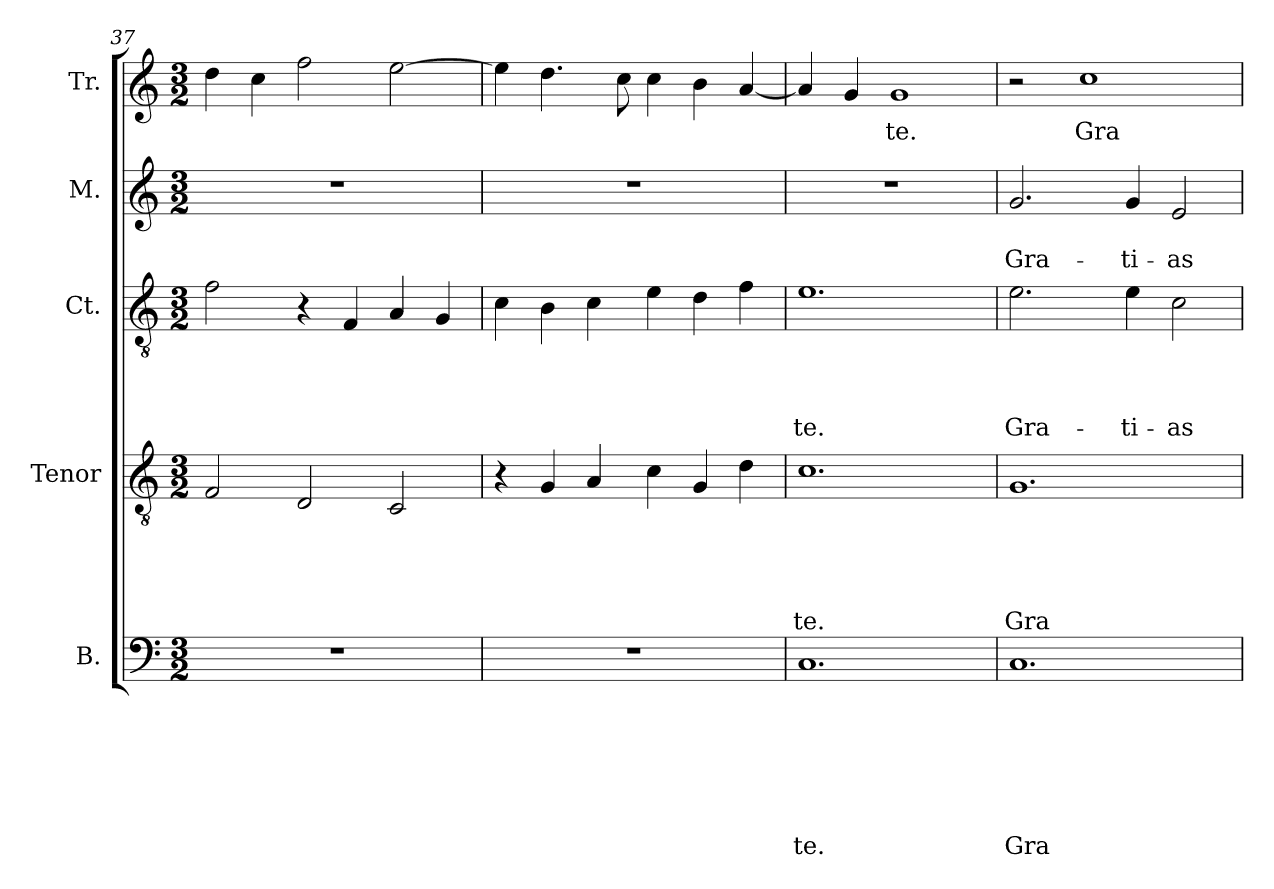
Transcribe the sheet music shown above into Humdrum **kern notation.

**kern	**text	**text	**text	**text	**text	**text	**text	**kern	**text	**text	**text	**text	**text	**kern	**text	**text	**text	**text	**kern	**text	**text	**kern	**text
*part5	*part5	*part5	*part5	*part5	*part5	*part5	*part5	*part4	*part4	*part4	*part4	*part4	*part4	*part3	*part3	*part3	*part3	*part3	*part2	*part2	*part2	*part1	*part1
*staff5	*staff5	*staff5	*staff5	*staff5	*staff5	*staff5	*staff5	*staff4	*staff4	*staff4	*staff4	*staff4	*staff4	*staff3	*staff3	*staff3	*staff3	*staff3	*staff2	*staff2	*staff2	*staff1	*staff1
*I"B.	*	*	*	*	*	*	*	*I"Tenor	*	*	*	*	*	*I"Ct.	*	*	*	*	*I"M.	*	*	*I"Tr.	*
*I'B.	*	*	*	*	*	*	*	*I'T.	*	*	*	*	*	*I'Ct.	*	*	*	*	*I'M.	*	*	*I'Tr.	*
*clefF4	*	*	*	*	*	*	*	*clefGv2	*	*	*	*	*	*clefGv2	*	*	*	*	*clefG2	*	*	*clefG2	*
*k[]	*	*	*	*	*	*	*	*k[]	*	*	*	*	*	*k[]	*	*	*	*	*k[]	*	*	*k[]	*
*C:	*	*	*	*	*	*	*	*C:	*	*	*	*	*	*C:	*	*	*	*	*C:	*	*	*C:	*
*M3/2	*	*	*	*	*	*	*	*M3/2	*	*	*	*	*	*M3/2	*	*	*	*	*M3/2	*	*	*M3/2	*
=37	=37	=37	=37	=37	=37	=37	=37	=37	=37	=37	=37	=37	=37	=37	=37	=37	=37	=37	=37	=37	=37	=37	=37
1.r	.	.	.	.	.	.	.	2F/	.	.	.	.	.	2f\	.	.	.	.	1.r	.	.	4dd\	.
.	.	.	.	.	.	.	.	.	.	.	.	.	.	.	.	.	.	.	.	.	.	4cc\	.
.	.	.	.	.	.	.	.	2D/	.	.	.	.	.	4r	.	.	.	.	.	.	.	2ff\	.
.	.	.	.	.	.	.	.	.	.	.	.	.	.	4F/	.	.	.	.	.	.	.	.	.
.	.	.	.	.	.	.	.	2C/	.	.	.	.	.	4A/	.	.	.	.	.	.	.	[>2ee\	.
.	.	.	.	.	.	.	.	.	.	.	.	.	.	4G/	.	.	.	.	.	.	.	.	.
=38	=38	=38	=38	=38	=38	=38	=38	=38	=38	=38	=38	=38	=38	=38	=38	=38	=38	=38	=38	=38	=38	=38	=38
1.r	.	.	.	.	.	.	.	4r	.	.	.	.	.	4c\	.	.	.	.	1.r	.	.	4ee\]	.
.	.	.	.	.	.	.	.	4G/	.	.	.	.	.	4B\	.	.	.	.	.	.	.	4.dd\	.
.	.	.	.	.	.	.	.	4A/	.	.	.	.	.	4c\	.	.	.	.	.	.	.	.	.
.	.	.	.	.	.	.	.	.	.	.	.	.	.	.	.	.	.	.	.	.	.	8cc\	.
.	.	.	.	.	.	.	.	4c\	.	.	.	.	.	4e\	.	.	.	.	.	.	.	4cc\	.
.	.	.	.	.	.	.	.	4G/	.	.	.	.	.	4d\	.	.	.	.	.	.	.	4b\	.
.	.	.	.	.	.	.	.	4d\	.	.	.	.	.	4f\	.	.	.	.	.	.	.	[>4a/	.
!!LO:PB:g=z
=39	=39	=39	=39	=39	=39	=39	=39	=39	=39	=39	=39	=39	=39	=39	=39	=39	=39	=39	=39	=39	=39	=39	=39
!	!	!	!	!	!	!	!LO:LY:b	!	!	!	!	!	!LO:LY:b	!	!	!	!	!LO:LY:b	!LO:N:vis=1	!	!	!	!
1.C	.	.	.	.	.	.	te.	1.c	.	.	.	.	te.	1.e	.	.	.	te.	1.r	.	.	4a/]	.
.	.	.	.	.	.	.	.	.	.	.	.	.	.	.	.	.	.	.	.	.	.	4g/	.
!	!	!	!	!	!	!	!	!	!	!	!	!	!	!	!	!	!	!	!	!	!	!	!LO:LY:b
.	.	.	.	.	.	.	.	.	.	.	.	.	.	.	.	.	.	.	.	.	.	1g	te.
=40	=40	=40	=40	=40	=40	=40	=40	=40	=40	=40	=40	=40	=40	=40	=40	=40	=40	=40	=40	=40	=40	=40	=40
!	!	!	!	!	!	!	!LO:LY:b	!	!	!	!	!	!LO:LY:b	!	!	!	!	!LO:LY:b	!	!	!LO:LY:b	!	!
1.C	.	.	.	.	.	.	Gra-	1.G	.	.	.	.	Gra-	2.e\	.	.	.	Gra-	2.g/	.	Gra-	2r	.
!	!	!	!	!	!	!	!	!	!	!	!	!	!	!	!	!	!	!	!	!	!	!	!LO:LY:b
.	.	.	.	.	.	.	.	.	.	.	.	.	.	.	.	.	.	.	.	.	.	1cc	Gra-
!	!	!	!	!	!	!	!	!	!	!	!	!	!	!	!	!	!	!LO:LY:b	!	!	!LO:LY:b	!	!
.	.	.	.	.	.	.	.	.	.	.	.	.	.	4e\	.	.	.	-ti-	4g/	.	-ti-	.	.
!	!	!	!	!	!	!	!	!	!	!	!	!	!	!	!	!	!	!LO:LY:b	!	!	!LO:LY:b	!	!
.	.	.	.	.	.	.	.	.	.	.	.	.	.	2c\	.	.	.	-as	2e/	.	-as	.	.
=	=	=	=	=	=	=	=	=	=	=	=	=	=	=	=	=	=	=	=	=	=	=	=
*-	*-	*-	*-	*-	*-	*-	*-	*-	*-	*-	*-	*-	*-	*-	*-	*-	*-	*-	*-	*-	*-	*-	*-
